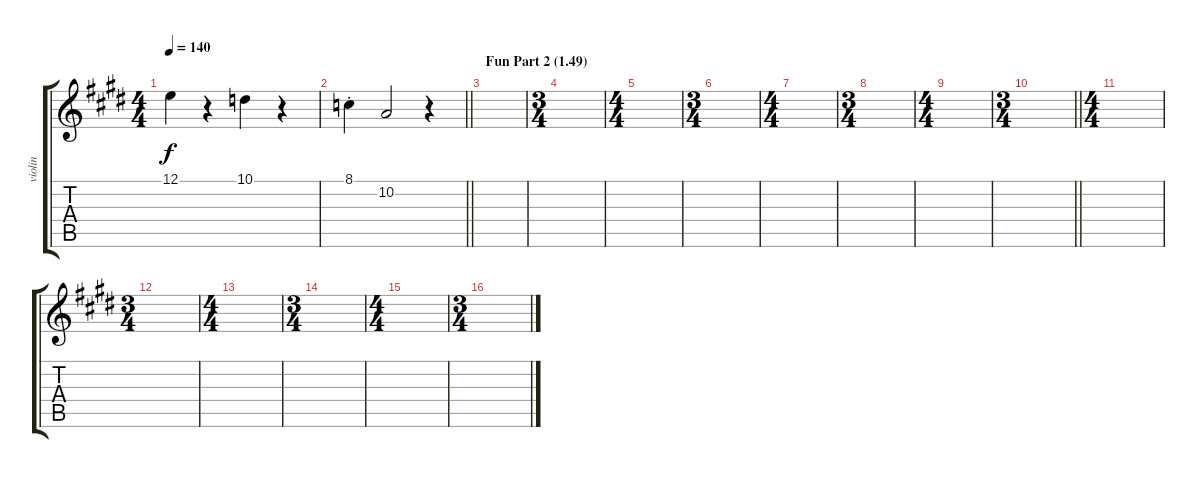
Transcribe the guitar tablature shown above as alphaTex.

\track ("violin" "violin") {instrument violin}
\staff {score tabs}
\tuning (E4 B3 G3 D3 A2 E2) {hide}
\ts (4 4)
\tempo 140
\clef g2
\ks e
12.1.4{dy f} r.4 10.1.4 r.4 |
\barLineRight lightlight
8.1{st}.4 10.2.2 r.4 |
\section ("" "Fun Part 2 (1.49)")
|
\ts (3 4)
|
\ts (4 4)
|
\ts (3 4)
|
\ts (4 4)
|
\ts (3 4)
|
\ts (4 4)
|
\ts (3 4)
\barLineRight lightlight
|
\ts (4 4)
|
\ts (3 4)
|
\ts (4 4)
|
\ts (3 4)
|
\ts (4 4)
|
\ts (3 4)
